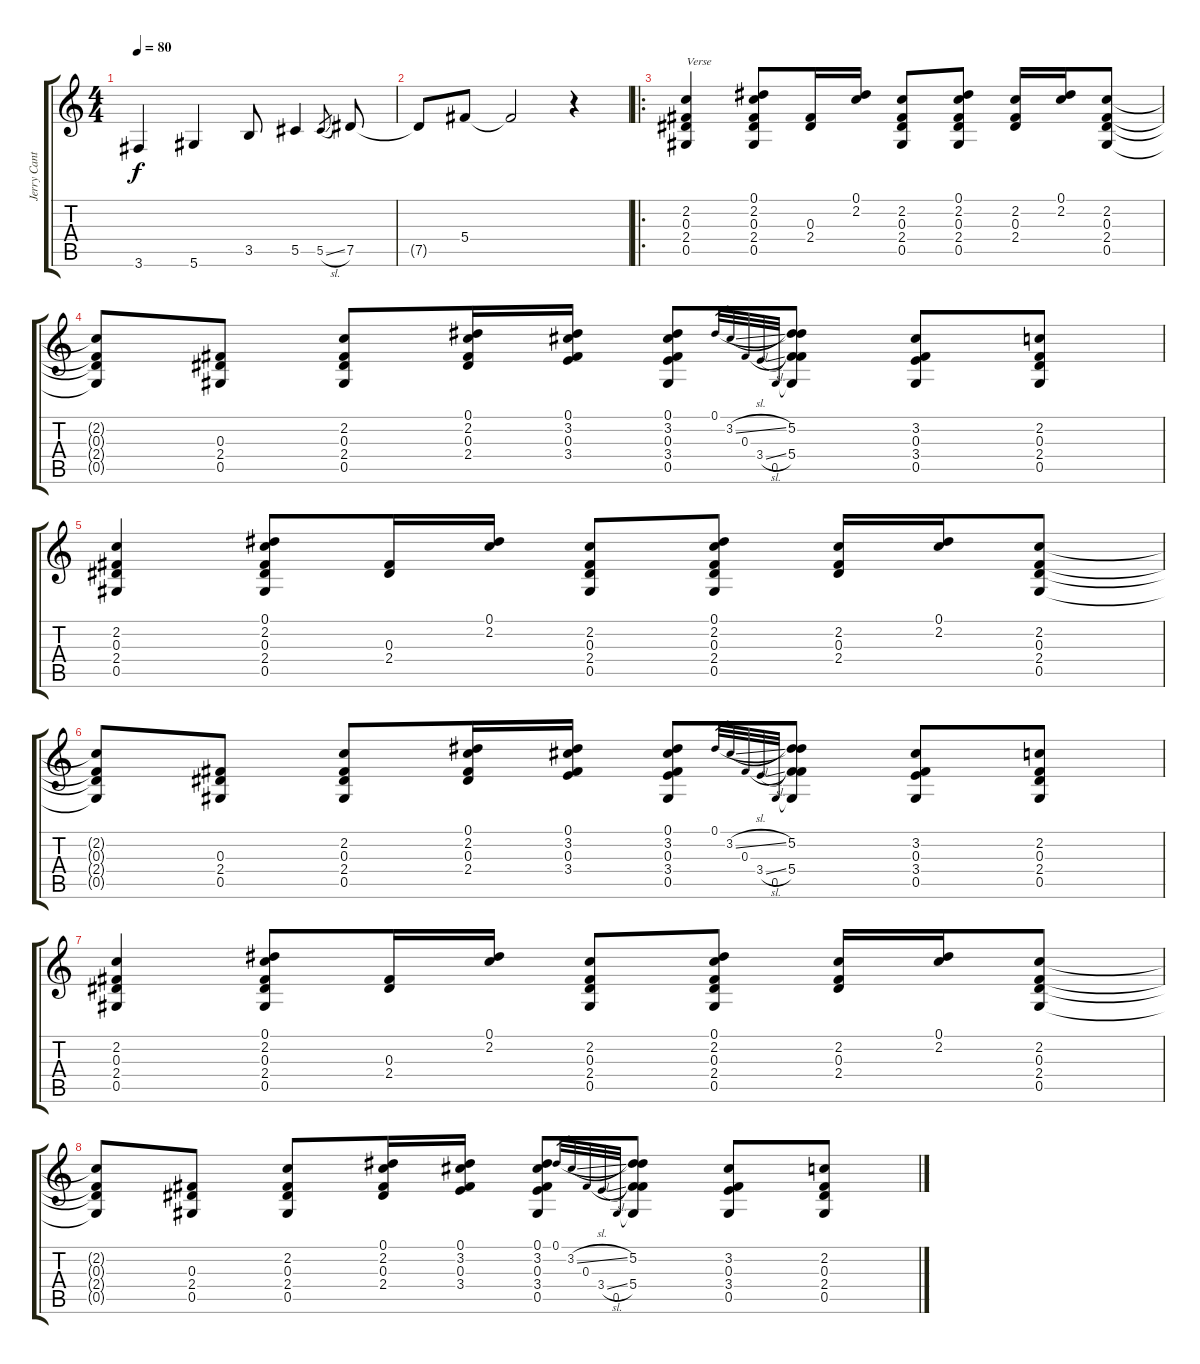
\track ("Jerry Cantrell" "Jerry Cant") {instrument acousticguitarsteel}
\staff {score tabs}
\tuning (Eb4 Bb3 Gb3 Db3 Ab2 Eb2) {hide}
\ts (4 4)
\tempo 80
\clef g2
\ks c
3.6.4{dy f} 5.6.4 3.5.8 5.5.4 5.5{sl}.8{gr} 7.5.8 |
7.5{t}.8 5.4.8 5.4{t}.2 r.4 |
\ro
(2.2 0.3 2.4 0.5).4{txt "Verse"} (0.1 2.2 0.3 2.4 0.5).8 (0.3 2.4).16 (0.1 2.2).16 (2.2 0.3 2.4 0.5).8 (0.1 2.2 0.3 2.4 0.5).8 (2.2 0.3 2.4).16 (0.1 2.2).16 (2.2 0.3 2.4 0.5).8 |
(2.2{t} 0.3{t} 2.4{t} 0.5{t}).8 (0.3 2.4 0.5).8 (2.2 0.3 2.4 0.5).8 (0.1 2.2 0.3 2.4).16 (0.1 3.2 0.3 3.4).16 (0.1 3.2 0.3 3.4 0.5).8 0.1.32{gr} 3.2{sl}.32{gr} 0.3.32{gr} 3.4{sl}.32{gr} 0.5.32{gr} (0.1{t} 5.2 0.3{t} 5.4 0.5{t}).8 (3.2 0.3 3.4 0.5).8 (2.2 0.3 2.4 0.5).8 |
(2.2 0.3 2.4 0.5).4 (0.1 2.2 0.3 2.4 0.5).8 (0.3 2.4).16 (0.1 2.2).16 (2.2 0.3 2.4 0.5).8 (0.1 2.2 0.3 2.4 0.5).8 (2.2 0.3 2.4).16 (0.1 2.2).16 (2.2 0.3 2.4 0.5).8 |
(2.2{t} 0.3{t} 2.4{t} 0.5{t}).8 (0.3 2.4 0.5).8 (2.2 0.3 2.4 0.5).8 (0.1 2.2 0.3 2.4).16 (0.1 3.2 0.3 3.4).16 (0.1 3.2 0.3 3.4 0.5).8 0.1.32{gr} 3.2{sl}.32{gr} 0.3.32{gr} 3.4{sl}.32{gr} 0.5.32{gr} (0.1{t} 5.2 0.3{t} 5.4 0.5{t}).8 (3.2 0.3 3.4 0.5).8 (2.2 0.3 2.4 0.5).8 |
(2.2 0.3 2.4 0.5).4 (0.1 2.2 0.3 2.4 0.5).8 (0.3 2.4).16 (0.1 2.2).16 (2.2 0.3 2.4 0.5).8 (0.1 2.2 0.3 2.4 0.5).8 (2.2 0.3 2.4).16 (0.1 2.2).16 (2.2 0.3 2.4 0.5).8 |
(2.2{t} 0.3{t} 2.4{t} 0.5{t}).8 (0.3 2.4 0.5).8 (2.2 0.3 2.4 0.5).8 (0.1 2.2 0.3 2.4).16 (0.1 3.2 0.3 3.4).16 (0.1 3.2 0.3 3.4 0.5).8 0.1.32{gr} 3.2{sl}.32{gr} 0.3.32{gr} 3.4{sl}.32{gr} 0.5.32{gr} (0.1{t} 5.2 0.3{t} 5.4 0.5{t}).8 (3.2 0.3 3.4 0.5).8 (2.2 0.3 2.4 0.5).8
